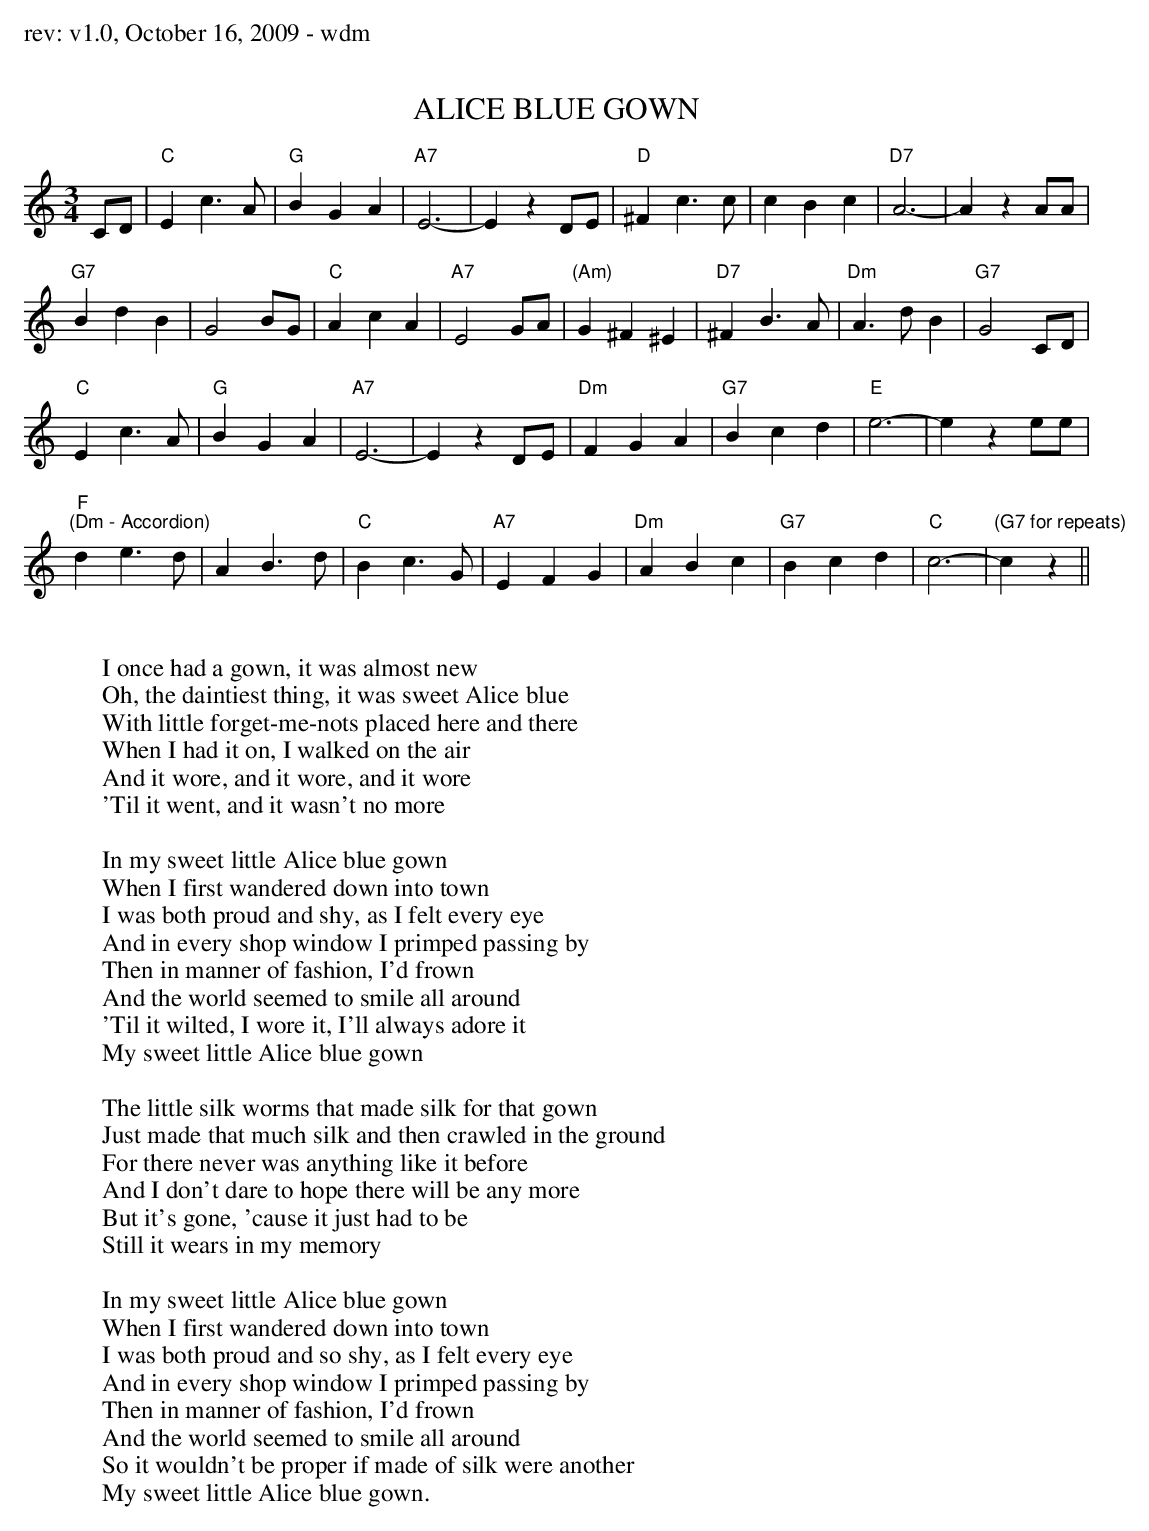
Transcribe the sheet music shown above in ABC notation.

X:1
T:ALICE BLUE GOWN
M:3/4
L:1/4
K:C
C/2D/2 | "C"E c3/2 A/2 | "G"B G A| "A7"E3- | E z D/2E/2 | "D"^F c3/2 c/2 | c B c | "D7"A3- | A z A/2A/2 |
"G7"B d B | G2 B/2G/2 | "C"A c A | "A7"E2 G/2A/2 | "(Am)"G ^F ^E| "D7"^F B3/2 A/2 | "Dm"A3/2 d/2 B | "G7"G2 C/2D/2|
"C"E c3/2 A/2 | "G"B G A | "A7"E3- | E z D/2E/2 | "Dm"F G A | "G7"B c d | "E"e3- | e z e/2e/2 |
"F""(Dm - Accordion)"d e3/2 d/2 | A B3/2 d/2 | "C"B c3/2 G/2 | "A7"E F G| "Dm"A B c| "G7"B c d | "C"c3- | "(G7 for repeats)"c z||
W:
W:I once had a gown, it was almost new
W:Oh, the daintiest thing, it was sweet Alice blue
W:With little forget-me-nots placed here and there
W:When I had it on, I walked on the air
W:And it wore, and it wore, and it wore
W:'Til it went, and it wasn't no more
W:
W:In my sweet little Alice blue gown
W:When I first wandered down into town
W:I was both proud and shy, as I felt every eye
W:And in every shop window I primped passing by
W:Then in manner of fashion, I'd frown
W:And the world seemed to smile all around
W:'Til it wilted, I wore it, I'll always adore it
W:My sweet little Alice blue gown
W:
W:The little silk worms that made silk for that gown
W:Just made that much silk and then crawled in the ground
W:For there never was anything like it before
W:And I don't dare to hope there will be any more
W:But it's gone, 'cause it just had to be
W:Still it wears in my memory
W:
W:In my sweet little Alice blue gown
W:When I first wandered down into town
W:I was both proud and so shy, as I felt every eye
W:And in every shop window I primped passing by
W:Then in manner of fashion, I'd frown
W:And the world seemed to smile all around
W:So it wouldn't be proper if made of silk were another
W:My sweet little Alice blue gown.
